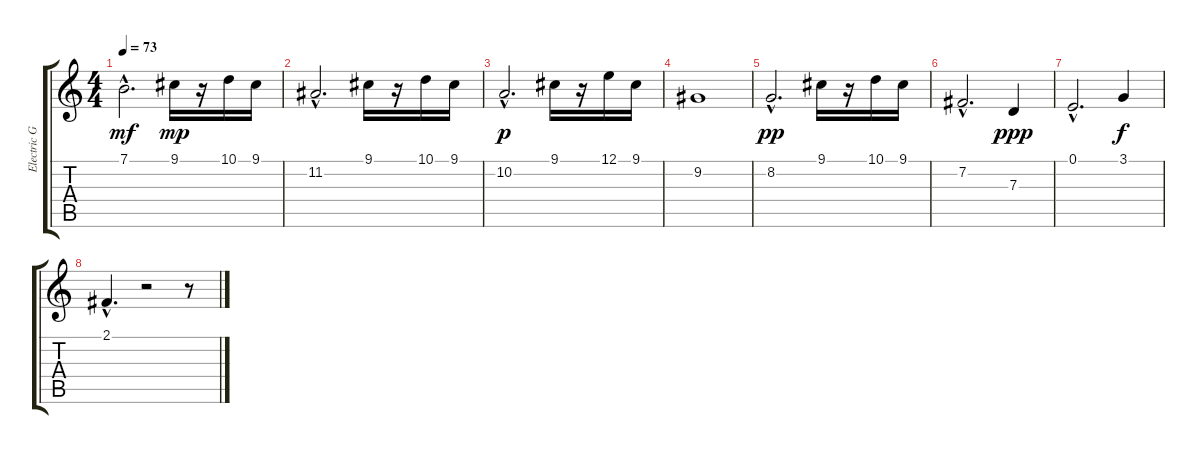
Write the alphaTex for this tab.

\track ("Electric Guitar 4" "Electric G") {instrument lead5charang}
\staff {score tabs}
\tuning (E4 B3 G3 D3 A2 E2) {hide}
\ts (4 4)
\tempo 73
\clef g2
\ks c
7.1{hac}.2{d dy mf} 9.1.16{dy mp} r.16 10.1.16 9.1.16 |
11.2{hac}.2{d} 9.1.16 r.16 10.1.16 9.1.16 |
10.2{hac}.2{d dy p} 9.1.16 r.16 12.1.16 9.1.16 |
9.2.1 |
8.2{hac}.2{d dy pp} 9.1.16 r.16 10.1.16 9.1.16 |
7.2{hac}.2{d} 7.3.4{dy ppp} |
0.1{hac}.2{d} 3.1.4{dy f} |
2.1{hac}.4{d} r.2 r.8
